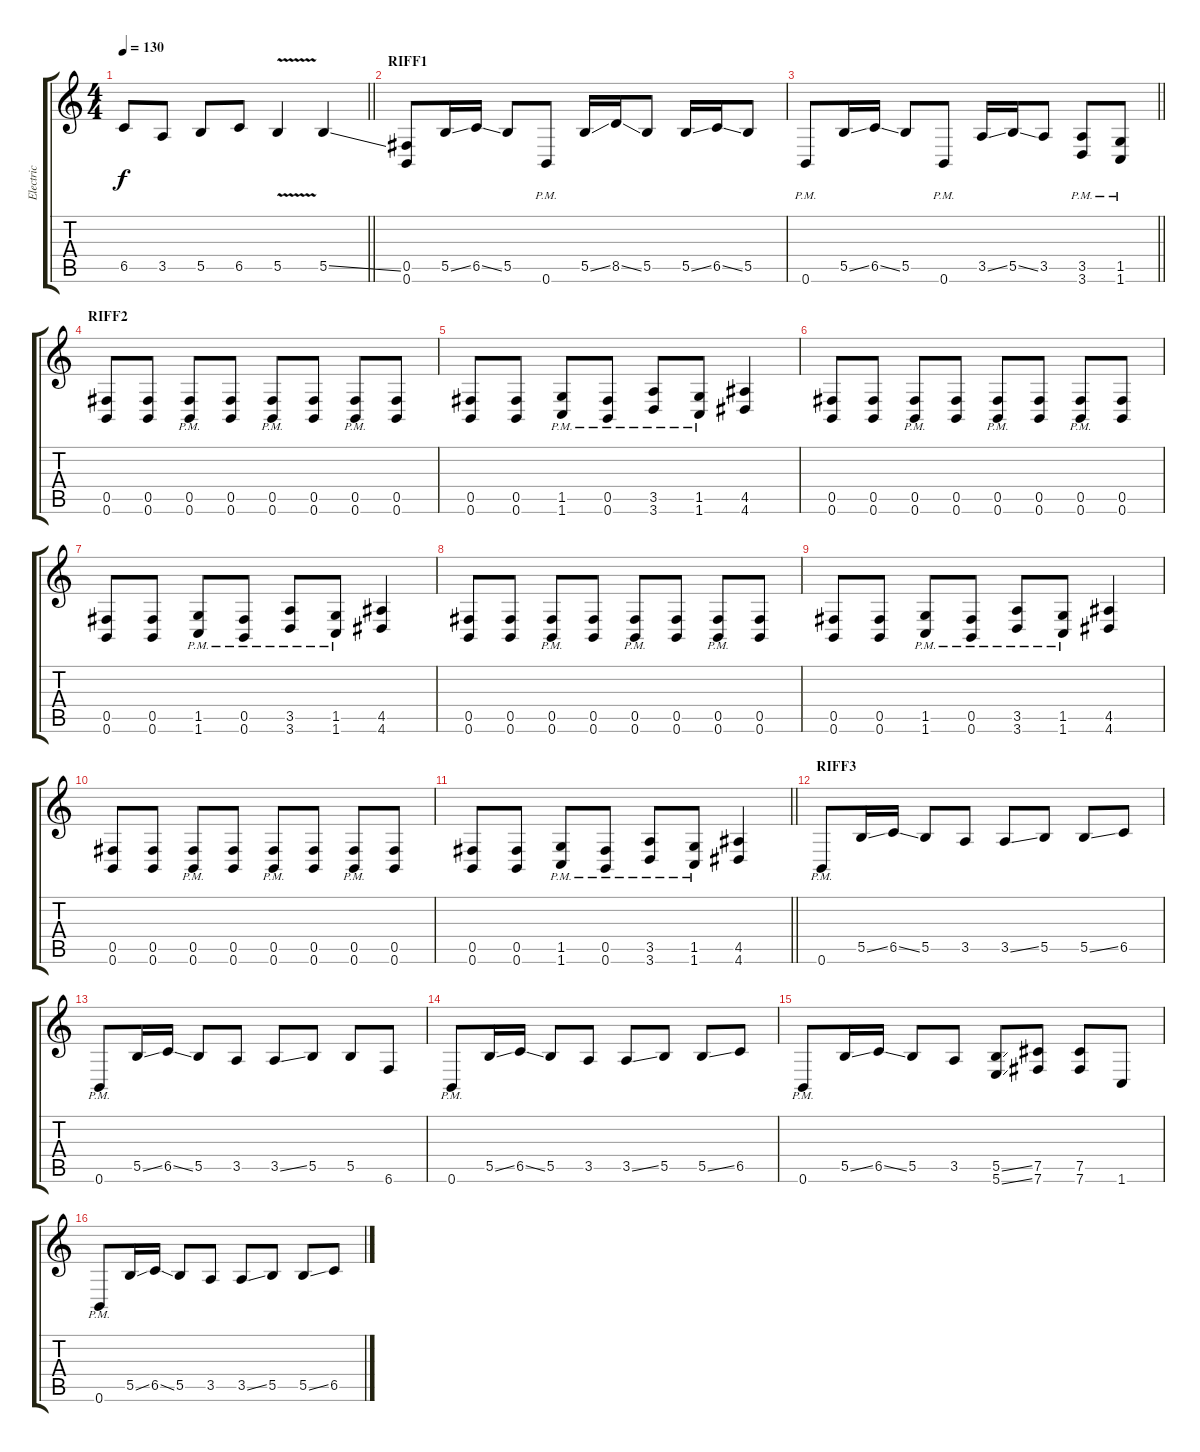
\track ("Electric" "Electric") {instrument distortionguitar}
\staff {score tabs}
\tuning (Db4 Ab3 E3 B2 Gb2 B1) {hide}
\ts (4 4)
\tempo 130
\clef g2
\barLineRight lightlight
\ks c
6.5{t}.8{dy f} 3.5.8 5.5.8 6.5.8 5.5{v}.4 5.5{ss}.4 |
\section ("" "RIFF1")
(0.5 0.6).8 5.5{ss}.16 6.5{ss}.16 5.5.8 0.6{pm}.8 5.5{ss}.16 8.5{ss}.16 5.5.8 5.5{ss}.16 6.5{ss}.16 5.5.8 |
\barLineRight lightlight
0.6{pm}.8 5.5{ss}.16 6.5{ss}.16 5.5.8 0.6{pm}.8 3.5{ss}.16 5.5{ss}.16 3.5.8 (3.5{pm} 3.6{pm}).8 (1.5{pm} 1.6{pm}).8 |
\section ("" "RIFF2")
(0.5 0.6).8 (0.5 0.6).8 (0.5{pm} 0.6{pm}).8 (0.5 0.6).8 (0.5{pm} 0.6{pm}).8 (0.5 0.6).8 (0.5{pm} 0.6{pm}).8 (0.5 0.6).8 |
(0.5 0.6).8 (0.5 0.6).8 (1.5{pm} 1.6{pm}).8 (0.5{pm} 0.6{pm}).8 (3.5{pm} 3.6{pm}).8 (1.5{pm} 1.6{pm}).8 (4.5 4.6).4 |
(0.5 0.6).8 (0.5 0.6).8 (0.5{pm} 0.6{pm}).8 (0.5 0.6).8 (0.5{pm} 0.6{pm}).8 (0.5 0.6).8 (0.5{pm} 0.6{pm}).8 (0.5 0.6).8 |
(0.5 0.6).8 (0.5 0.6).8 (1.5{pm} 1.6{pm}).8 (0.5{pm} 0.6{pm}).8 (3.5{pm} 3.6{pm}).8 (1.5{pm} 1.6{pm}).8 (4.5 4.6).4 |
(0.5 0.6).8 (0.5 0.6).8 (0.5{pm} 0.6{pm}).8 (0.5 0.6).8 (0.5{pm} 0.6{pm}).8 (0.5 0.6).8 (0.5{pm} 0.6{pm}).8 (0.5 0.6).8 |
(0.5 0.6).8 (0.5 0.6).8 (1.5{pm} 1.6{pm}).8 (0.5{pm} 0.6{pm}).8 (3.5{pm} 3.6{pm}).8 (1.5{pm} 1.6{pm}).8 (4.5 4.6).4 |
(0.5 0.6).8 (0.5 0.6).8 (0.5{pm} 0.6{pm}).8 (0.5 0.6).8 (0.5{pm} 0.6{pm}).8 (0.5 0.6).8 (0.5{pm} 0.6{pm}).8 (0.5 0.6).8 |
\barLineRight lightlight
(0.5 0.6).8 (0.5 0.6).8 (1.5{pm} 1.6{pm}).8 (0.5{pm} 0.6{pm}).8 (3.5{pm} 3.6{pm}).8 (1.5{pm} 1.6{pm}).8 (4.5 4.6).4 |
\section ("" "RIFF3")
0.6{pm}.8 5.5{ss}.16 6.5{ss}.16 5.5.8 3.5.8 3.5{ss}.8 5.5.8 5.5{ss}.8 6.5.8 |
0.6{pm}.8 5.5{ss}.16 6.5{ss}.16 5.5.8 3.5.8 3.5{ss}.8 5.5.8 5.5.8 6.6.8 |
0.6{pm}.8 5.5{ss}.16 6.5{ss}.16 5.5.8 3.5.8 3.5{ss}.8 5.5.8 5.5{ss}.8 6.5.8 |
0.6{pm}.8 5.5{ss}.16 6.5{ss}.16 5.5.8 3.5.8 (5.5{ss} 5.6{ss}).8 (7.5 7.6).8 (7.5 7.6).8 1.6.8 |
0.6{pm}.8 5.5{ss}.16 6.5{ss}.16 5.5.8 3.5.8 3.5{ss}.8 5.5.8 5.5{ss}.8 6.5.8
